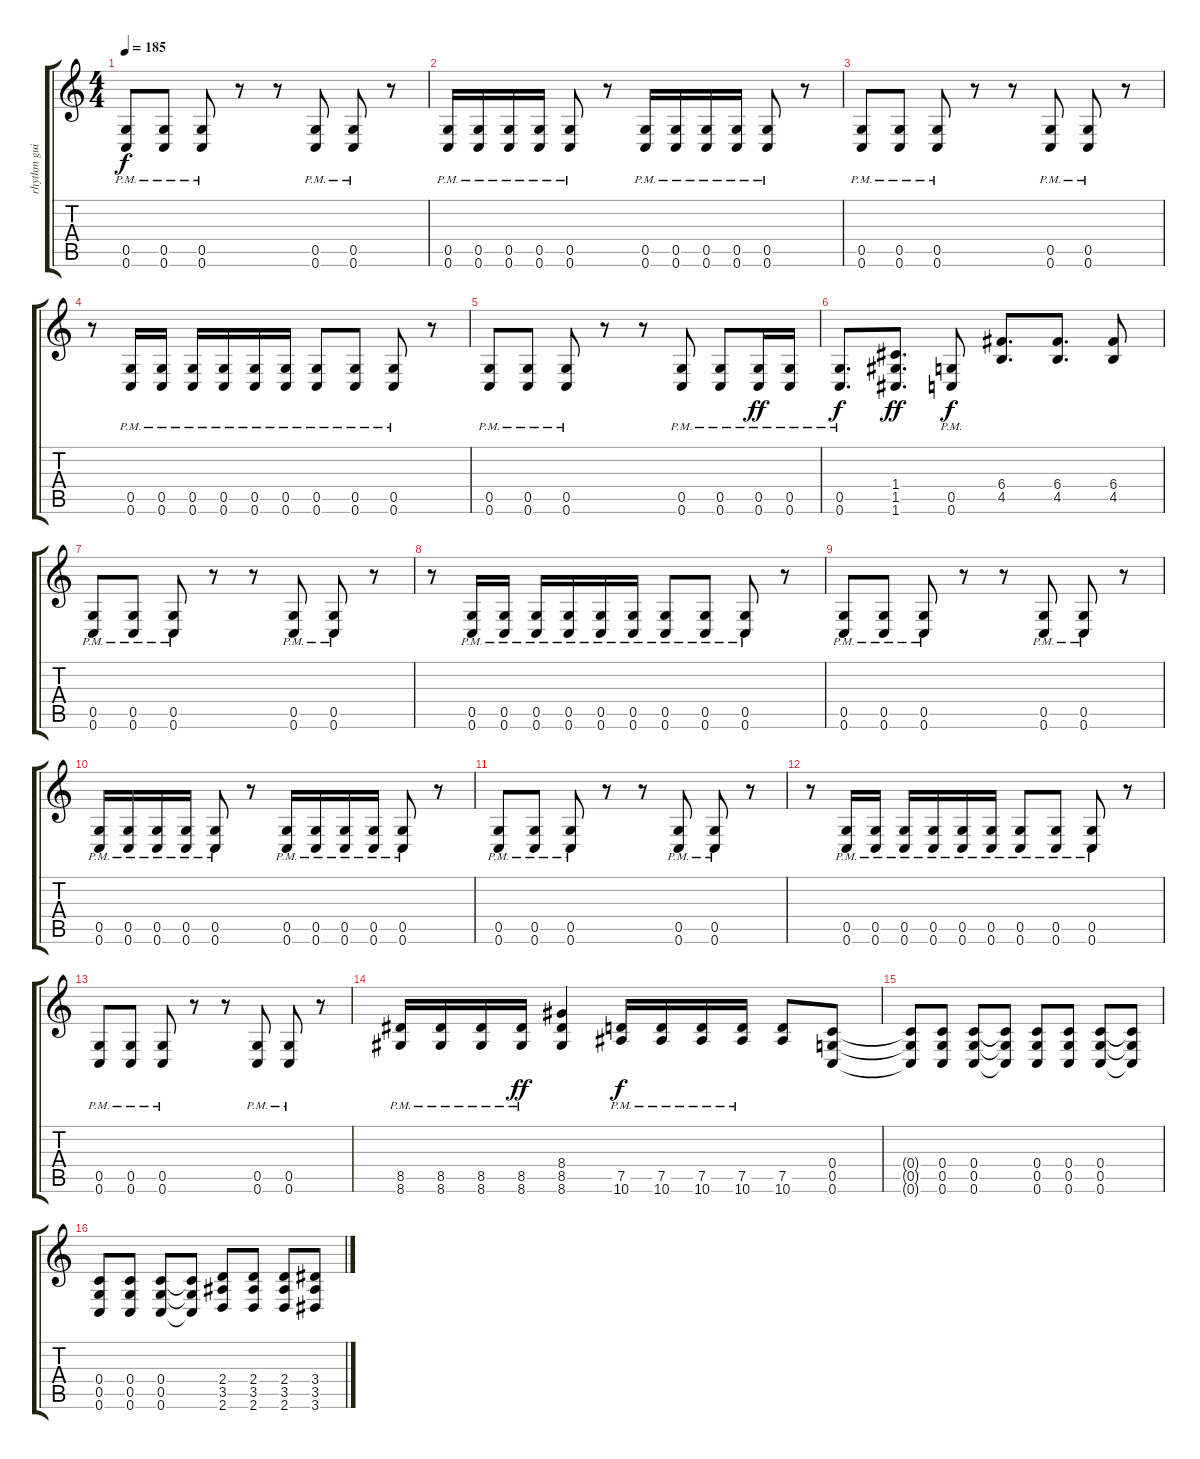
\track ("rhythm guitar" "rhythm gui") {instrument distortionguitar}
\staff {score tabs}
\tuning (D4 A3 F3 C3 G2 C2) {hide}
\ts (4 4)
\tempo 185
\clef g2
\ks c
(0.5{pm} 0.6{pm}).8{dy f} (0.5{pm} 0.6{pm}).8 (0.5{pm} 0.6{pm}).8 r.8 r.8 (0.5{pm} 0.6{pm}).8 (0.5{pm} 0.6{pm}).8 r.8 |
(0.5{pm} 0.6{pm}).16 (0.5{pm} 0.6{pm}).16 (0.5{pm} 0.6{pm}).16 (0.5{pm} 0.6{pm}).16 (0.5{pm} 0.6{pm}).8 r.8 (0.5{pm} 0.6{pm}).16 (0.5{pm} 0.6{pm}).16 (0.5{pm} 0.6{pm}).16 (0.5{pm} 0.6{pm}).16 (0.5{pm} 0.6{pm}).8 r.8 |
(0.5{pm} 0.6{pm}).8 (0.5{pm} 0.6{pm}).8 (0.5{pm} 0.6{pm}).8 r.8 r.8 (0.5{pm} 0.6{pm}).8 (0.5{pm} 0.6{pm}).8 r.8 |
r.8 (0.5{pm} 0.6{pm}).16 (0.5{pm} 0.6{pm}).16 (0.5{pm} 0.6{pm}).16 (0.5{pm} 0.6{pm}).16 (0.5{pm} 0.6{pm}).16 (0.5{pm} 0.6{pm}).16 (0.5{pm} 0.6{pm}).8 (0.5{pm} 0.6{pm}).8 (0.5{pm} 0.6{pm}).8 r.8 |
(0.5{pm} 0.6{pm}).8 (0.5{pm} 0.6{pm}).8 (0.5{pm} 0.6{pm}).8 r.8 r.8 (0.5{pm} 0.6{pm}).8 (0.5{pm} 0.6{pm}).8 (0.5{pm} 0.6{pm}).16{dy ff} (0.5{pm} 0.6{pm}).16 |
(0.5{pm} 0.6{pm}).8{d dy f} (1.4 1.5 1.6).8{d dy ff} (0.5{pm} 0.6{pm}).8{dy f} (6.4 4.5).8{d} (6.4 4.5).8{d} (6.4 4.5).8 |
(0.5{pm} 0.6{pm}).8 (0.5{pm} 0.6{pm}).8 (0.5{pm} 0.6{pm}).8 r.8 r.8 (0.5{pm} 0.6{pm}).8 (0.5{pm} 0.6{pm}).8 r.8 |
r.8 (0.5{pm} 0.6{pm}).16 (0.5{pm} 0.6{pm}).16 (0.5{pm} 0.6{pm}).16 (0.5{pm} 0.6{pm}).16 (0.5{pm} 0.6{pm}).16 (0.5{pm} 0.6{pm}).16 (0.5{pm} 0.6{pm}).8 (0.5{pm} 0.6{pm}).8 (0.5{pm} 0.6{pm}).8 r.8 |
(0.5{pm} 0.6{pm}).8 (0.5{pm} 0.6{pm}).8 (0.5{pm} 0.6{pm}).8 r.8 r.8 (0.5{pm} 0.6{pm}).8 (0.5{pm} 0.6{pm}).8 r.8 |
(0.5{pm} 0.6{pm}).16 (0.5{pm} 0.6{pm}).16 (0.5{pm} 0.6{pm}).16 (0.5{pm} 0.6{pm}).16 (0.5{pm} 0.6{pm}).8 r.8 (0.5{pm} 0.6{pm}).16 (0.5{pm} 0.6{pm}).16 (0.5{pm} 0.6{pm}).16 (0.5{pm} 0.6{pm}).16 (0.5{pm} 0.6{pm}).8 r.8 |
(0.5{pm} 0.6{pm}).8 (0.5{pm} 0.6{pm}).8 (0.5{pm} 0.6{pm}).8 r.8 r.8 (0.5{pm} 0.6{pm}).8 (0.5{pm} 0.6{pm}).8 r.8 |
r.8 (0.5{pm} 0.6{pm}).16 (0.5{pm} 0.6{pm}).16 (0.5{pm} 0.6{pm}).16 (0.5{pm} 0.6{pm}).16 (0.5{pm} 0.6{pm}).16 (0.5{pm} 0.6{pm}).16 (0.5{pm} 0.6{pm}).8 (0.5{pm} 0.6{pm}).8 (0.5{pm} 0.6{pm}).8 r.8 |
(0.5{pm} 0.6{pm}).8 (0.5{pm} 0.6{pm}).8 (0.5{pm} 0.6{pm}).8 r.8 r.8 (0.5{pm} 0.6{pm}).8 (0.5{pm} 0.6{pm}).8 r.8 |
(8.5{pm} 8.6{pm}).16 (8.5{pm} 8.6{pm}).16 (8.5{pm} 8.6{pm}).16 (8.5{pm} 8.6{pm}).16{dy ff} (8.4 8.5 8.6).4 (7.5{pm} 10.6{pm}).16{dy f} (7.5{pm} 10.6{pm}).16 (7.5{pm} 10.6{pm}).16 (7.5{pm} 10.6{pm}).16 (7.5 10.6).8 (0.4 0.5 0.6).8 |
(0.4{t} 0.5{t} 0.6{t}).8 (0.4 0.5 0.6).8 (0.4 0.5 0.6).8 (0.4{t} 0.5{t} 0.6{t}).8 (0.4 0.5 0.6).8 (0.4 0.5 0.6).8 (0.4 0.5 0.6).8 (0.4{t} 0.5{t} 0.6{t}).8 |
(0.4 0.5 0.6).8 (0.4 0.5 0.6).8 (0.4 0.5 0.6).8 (0.4{t} 0.5{t} 0.6{t}).8 (2.4 3.5 2.6).8 (2.4 3.5 2.6).8 (2.4 3.5 2.6).8 (3.4 3.5 3.6).8
